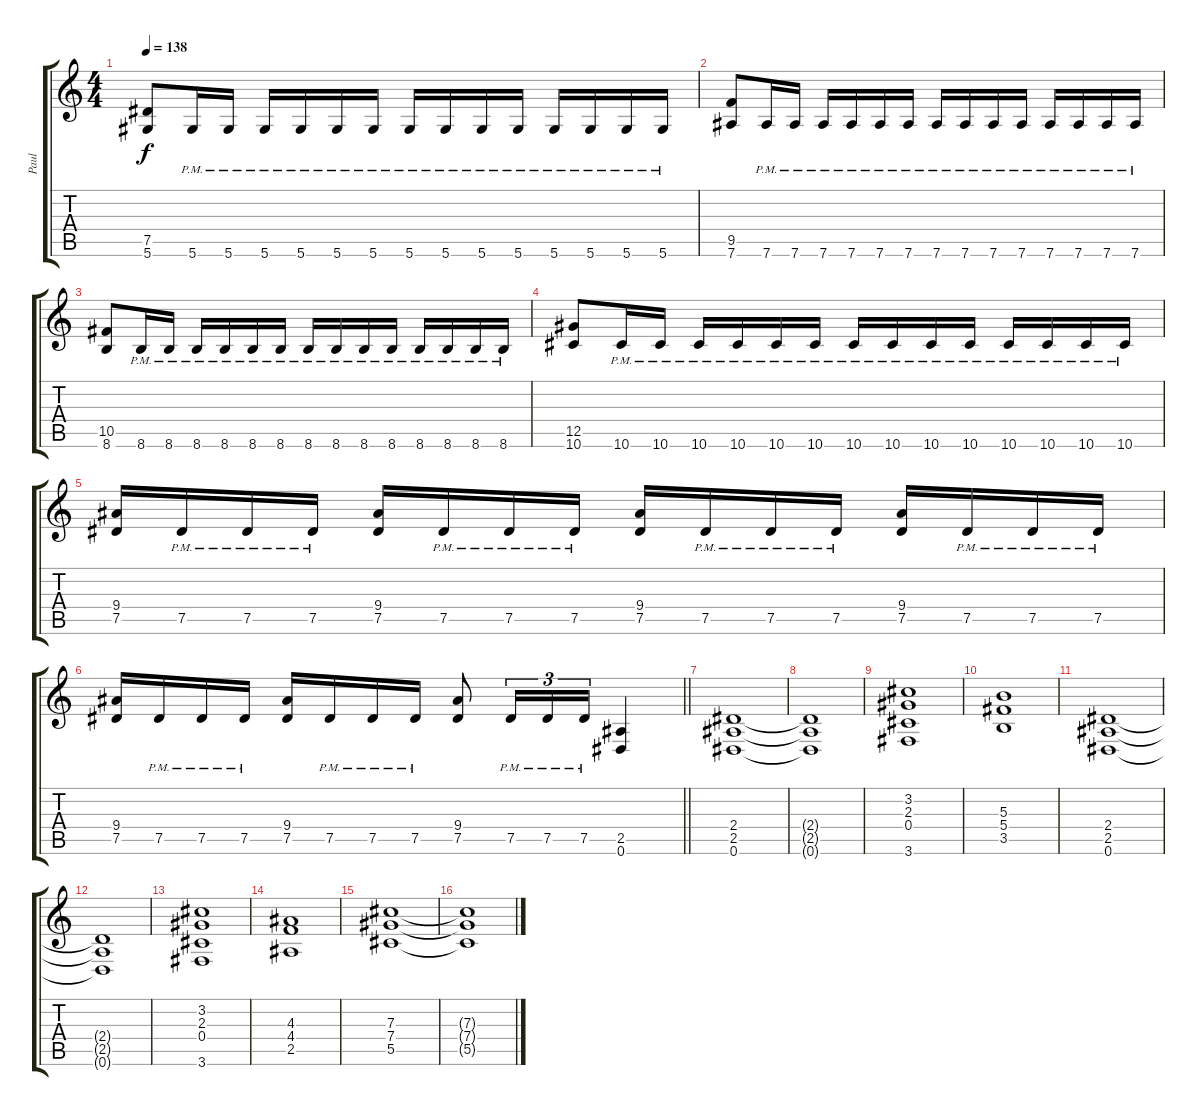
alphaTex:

\track ("Paul" "Paul") {instrument overdrivenguitar}
\staff {score tabs}
\tuning (Eb4 Bb3 Gb3 Db3 Ab2 Eb2) {hide}
\ts (4 4)
\tempo 138
\clef g2
\ks c
(7.5 5.6).8{dy f} 5.6{pm}.16 5.6{pm}.16 5.6{pm}.16 5.6{pm}.16 5.6{pm}.16 5.6{pm}.16 5.6{pm}.16 5.6{pm}.16 5.6{pm}.16 5.6{pm}.16 5.6{pm}.16 5.6{pm}.16 5.6{pm}.16 5.6{pm}.16 |
(9.5 7.6).8 7.6{pm}.16 7.6{pm}.16 7.6{pm}.16 7.6{pm}.16 7.6{pm}.16 7.6{pm}.16 7.6{pm}.16 7.6{pm}.16 7.6{pm}.16 7.6{pm}.16 7.6{pm}.16 7.6{pm}.16 7.6{pm}.16 7.6{pm}.16 |
(10.5 8.6).8 8.6{pm}.16 8.6{pm}.16 8.6{pm}.16 8.6{pm}.16 8.6{pm}.16 8.6{pm}.16 8.6{pm}.16 8.6{pm}.16 8.6{pm}.16 8.6{pm}.16 8.6{pm}.16 8.6{pm}.16 8.6{pm}.16 8.6{pm}.16 |
(12.5 10.6).8 10.6{pm}.16 10.6{pm}.16 10.6{pm}.16 10.6{pm}.16 10.6{pm}.16 10.6{pm}.16 10.6{pm}.16 10.6{pm}.16 10.6{pm}.16 10.6{pm}.16 10.6{pm}.16 10.6{pm}.16 10.6{pm}.16 10.6{pm}.16 |
(9.4 7.5).16 7.5{pm}.16 7.5{pm}.16 7.5{pm}.16 (9.4 7.5).16 7.5{pm}.16 7.5{pm}.16 7.5{pm}.16 (9.4 7.5).16 7.5{pm}.16 7.5{pm}.16 7.5{pm}.16 (9.4 7.5).16 7.5{pm}.16 7.5{pm}.16 7.5{pm}.16 |
\barLineRight lightlight
(9.4 7.5).16 7.5{pm}.16 7.5{pm}.16 7.5{pm}.16 (9.4 7.5).16 7.5{pm}.16 7.5{pm}.16 7.5{pm}.16 (9.4 7.5).8 7.5{pm}.16{tu (3 2)} 7.5{pm}.16{tu (3 2)} 7.5{pm}.16{tu (3 2)} (2.5 0.6).4 |
(2.4 2.5 0.6).1 |
(2.4{t} 2.5{t} 0.6{t}).1 |
(3.2 2.3 0.4 3.6).1 |
(5.3 5.4 3.5).1 |
(2.4 2.5 0.6).1 |
(2.4{t} 2.5{t} 0.6{t}).1 |
(3.2 2.3 0.4 3.6).1 |
(4.3 4.4 2.5).1 |
(7.3 7.4 5.5).1 |
(7.3{t} 7.4{t} 5.5{t}).1
